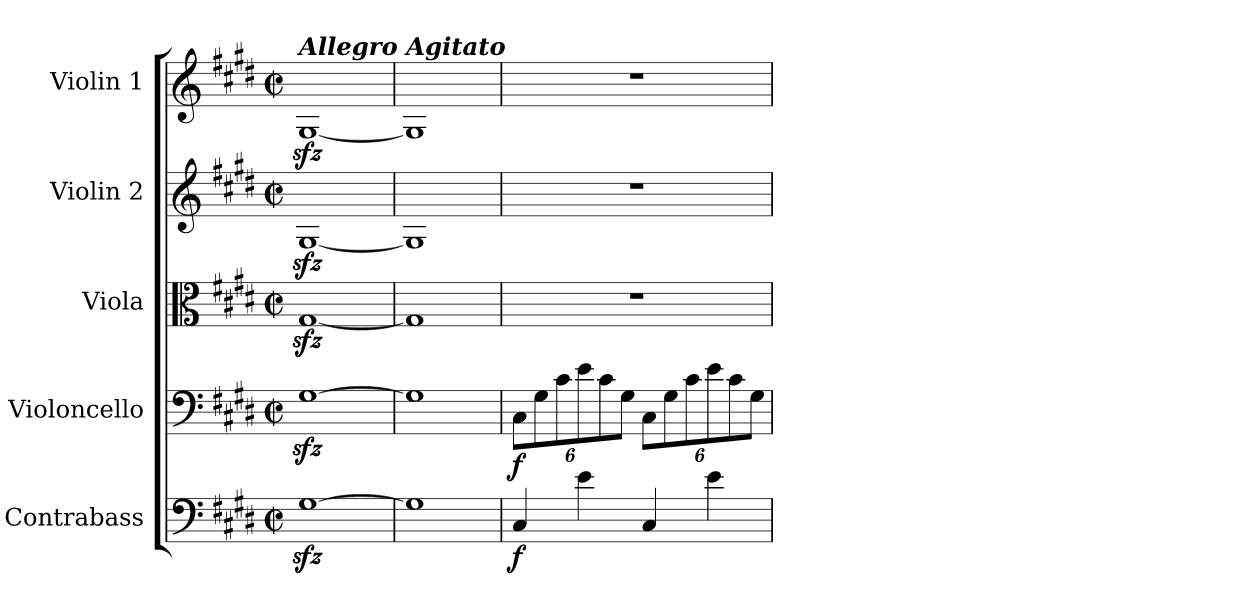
**kern	**dynam	**kern	**dynam	**kern	**kern	**kern
*part5	*part5	*part4	*part4	*part3	*part2	*part1
*staff5	*staff5	*staff4	*staff4	*staff3	*staff2	*staff1
*I"Contrabass	*	*I"Violoncello	*	*I"Viola	*I"Violin 2	*I"Violin 1
*I'Cb.	*	*I'Vc.	*	*I'Vla.	*I'Vln.	*I'Vln.
*clefF4	*	*clefF4	*	*clefC3	*clefG2	*clefG2
*ITrd7c12	*	*	*	*	*	*
*k[f#c#g#d#]	*	*k[f#c#g#d#]	*	*k[f#c#g#d#]	*k[f#c#g#d#]	*k[f#c#g#d#]
*M2/2	*	*M2/2	*	*M2/2	*M2/2	*M2/2
*met(c|)	*	*met(c|)	*	*met(c|)	*met(c|)	*met(c|)
*MM168	*	*MM168	*	*MM168	*MM168	*MM168
=1	=1	=1	=1	=1	=1	=1
!	!	!	!	!	!	!LO:TX:a:Bi:t=Allegro Agitato
[1GG#zz<	.	[1G#zz<	.	[1G#zz<	[1G#zz<	[1G#zz<
=2	=2	=2	=2	=2	=2	=2
1GG#]	.	1G#]	.	1G#]	1G#]	1G#]
=3	=3	=3	=3	=3	=3	=3
*	*	*Xbrackettup	*	*	*	*
*	*	*	*	*	*	*MM100
!	!LO:DY:b	!	!LO:DY:b	!	!	!
4CC#/	f	12C#\L	f	1r	1r	1r
.	.	12G#\	.	.	.	.
.	.	12c#\	.	.	.	.
4E\	.	12e\	.	.	.	.
.	.	12c#\	.	.	.	.
.	.	12G#\J	.	.	.	.
4CC#/	.	12C#\L	.	.	.	.
.	.	12G#\	.	.	.	.
.	.	12c#\	.	.	.	.
4E\	.	12e\	.	.	.	.
.	.	12c#\	.	.	.	.
.	.	12G#\J	.	.	.	.
=	=	=	=	=	=	=
*-	*-	*-	*-	*-	*-	*-
